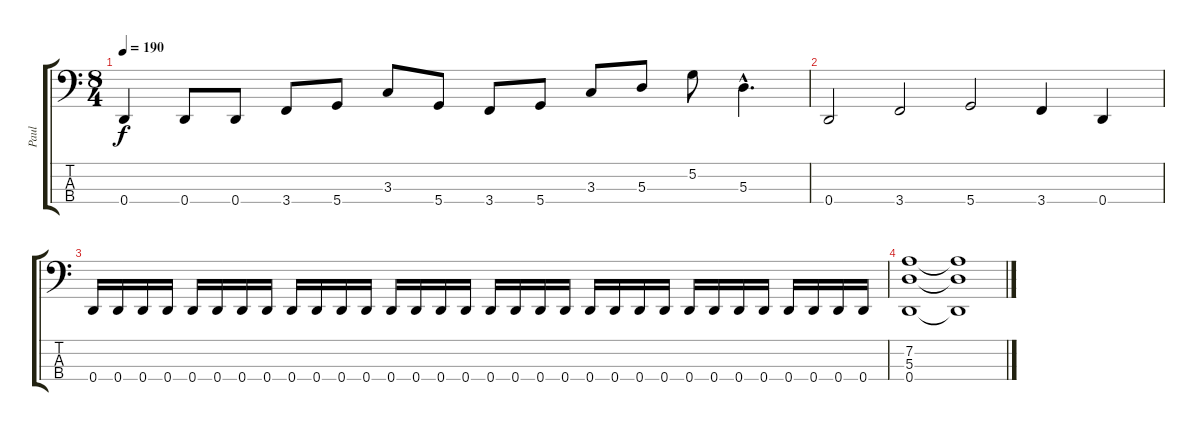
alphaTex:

\track ("Paul" "Paul") {instrument electricbassfinger}
\staff {score tabs}
\tuning (G2 D2 A1 D1) {hide}
\ts (8 4)
\tempo 190
\clef f4
\ks c
0.4.4{dy f} 0.4.8 0.4.8 3.4.8 5.4.8 3.3.8 5.4.8 3.4.8 5.4.8 3.3.8 5.3.8 5.2.8 5.3{hac}.4{d} |
0.4.2 3.4.2 5.4.2 3.4.4 0.4.4 |
0.4.16 0.4.16 0.4.16 0.4.16 0.4.16 0.4.16 0.4.16 0.4.16 0.4.16 0.4.16 0.4.16 0.4.16 0.4.16 0.4.16 0.4.16 0.4.16 0.4.16 0.4.16 0.4.16 0.4.16 0.4.16 0.4.16 0.4.16 0.4.16 0.4.16 0.4.16 0.4.16 0.4.16 0.4.16 0.4.16 0.4.16 0.4.16 |
(7.2 5.3 0.4).1 (7.2{t} 5.3{t} 0.4{t}).1
